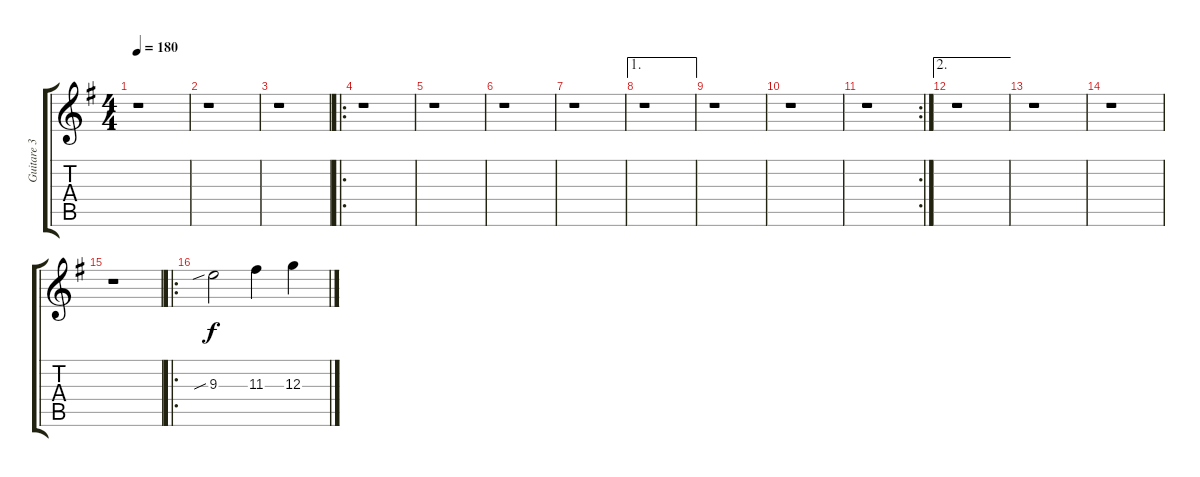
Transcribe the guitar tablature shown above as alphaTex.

\track ("Guitare 3" "Guitare 3") {instrument distortionguitar}
\staff {score tabs}
\tuning (E4 B3 G3 D3 A2 E2) {hide}
\ts (4 4)
\tempo 180
\clef g2
\ks g
r.1{dy f} |
r.1 |
r.1 |
\ro
r.1 |
r.1 |
r.1 |
r.1 |
\ae 1
r.1 |
r.1 |
r.1 |
\rc 2
r.1 |
\ae 2
r.1 |
r.1 |
r.1 |
r.1 |
\ro
9.3{sib}.2 11.3.4 12.3.4
